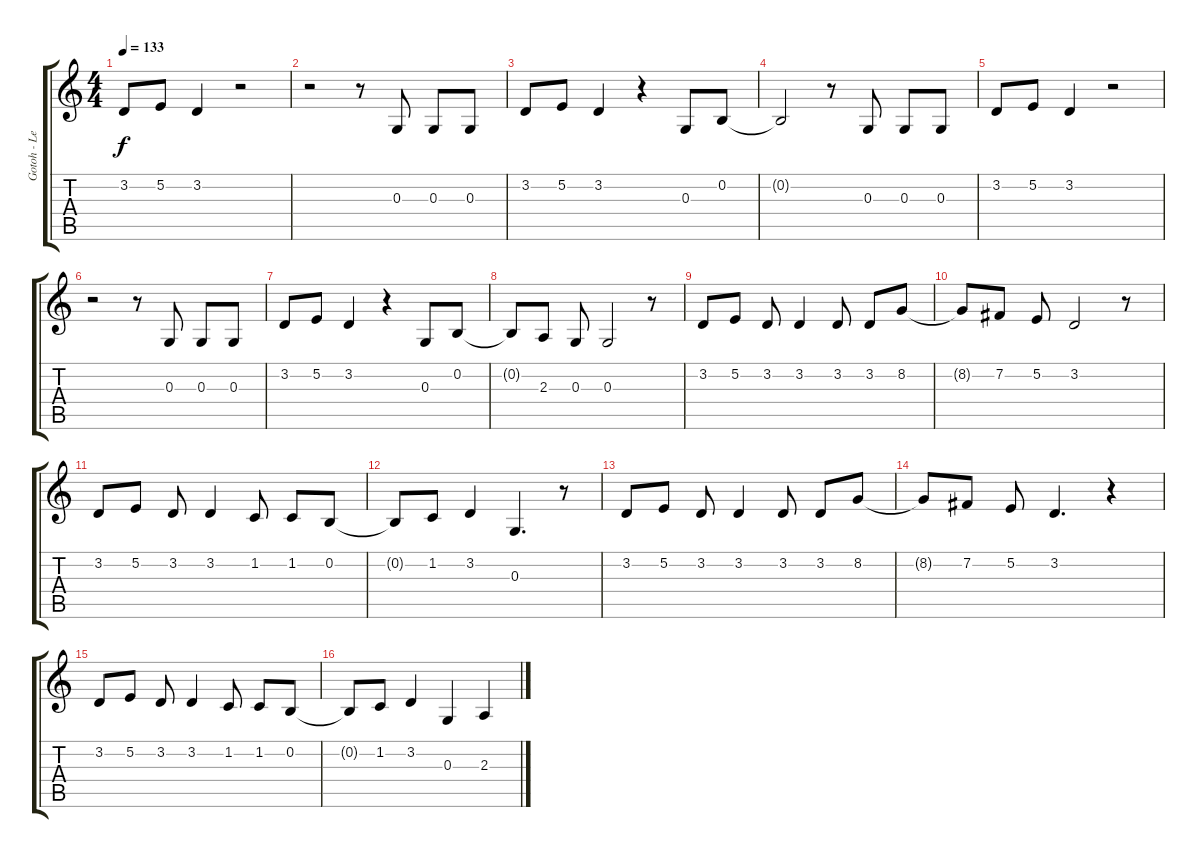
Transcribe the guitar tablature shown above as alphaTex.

\track ("Gotoh - Lead Voice" "Gotoh - Le") {instrument cello}
\staff {score tabs}
\tuning (E4 B3 G3 D3 A2 E2) {hide}
\ts (4 4)
\tempo 133
\clef g2
\ks c
3.2.8{dy f} 5.2.8 3.2.4 r.2 |
r.2 r.8 0.3.8 0.3.8 0.3.8 |
3.2.8 5.2.8 3.2.4 r.4 0.3.8 0.2.8 |
0.2{t}.2 r.8 0.3.8 0.3.8 0.3.8 |
3.2.8 5.2.8 3.2.4 r.2 |
r.2 r.8 0.3.8 0.3.8 0.3.8 |
3.2.8 5.2.8 3.2.4 r.4 0.3.8 0.2.8 |
0.2{t}.8 2.3.8 0.3.8 0.3.2 r.8 |
3.2.8 5.2.8 3.2.8 3.2.4 3.2.8 3.2.8 8.2.8 |
8.2{t}.8 7.2.8 5.2.8 3.2.2 r.8 |
3.2.8 5.2.8 3.2.8 3.2.4 1.2.8 1.2.8 0.2.8 |
0.2{t}.8 1.2.8 3.2.4 0.3.4{d} r.8 |
3.2.8 5.2.8 3.2.8 3.2.4 3.2.8 3.2.8 8.2.8 |
8.2{t}.8 7.2.8 5.2.8 3.2.4{d} r.4 |
3.2.8 5.2.8 3.2.8 3.2.4 1.2.8 1.2.8 0.2.8 |
0.2{t}.8 1.2.8 3.2.4 0.3.4 2.3.4
